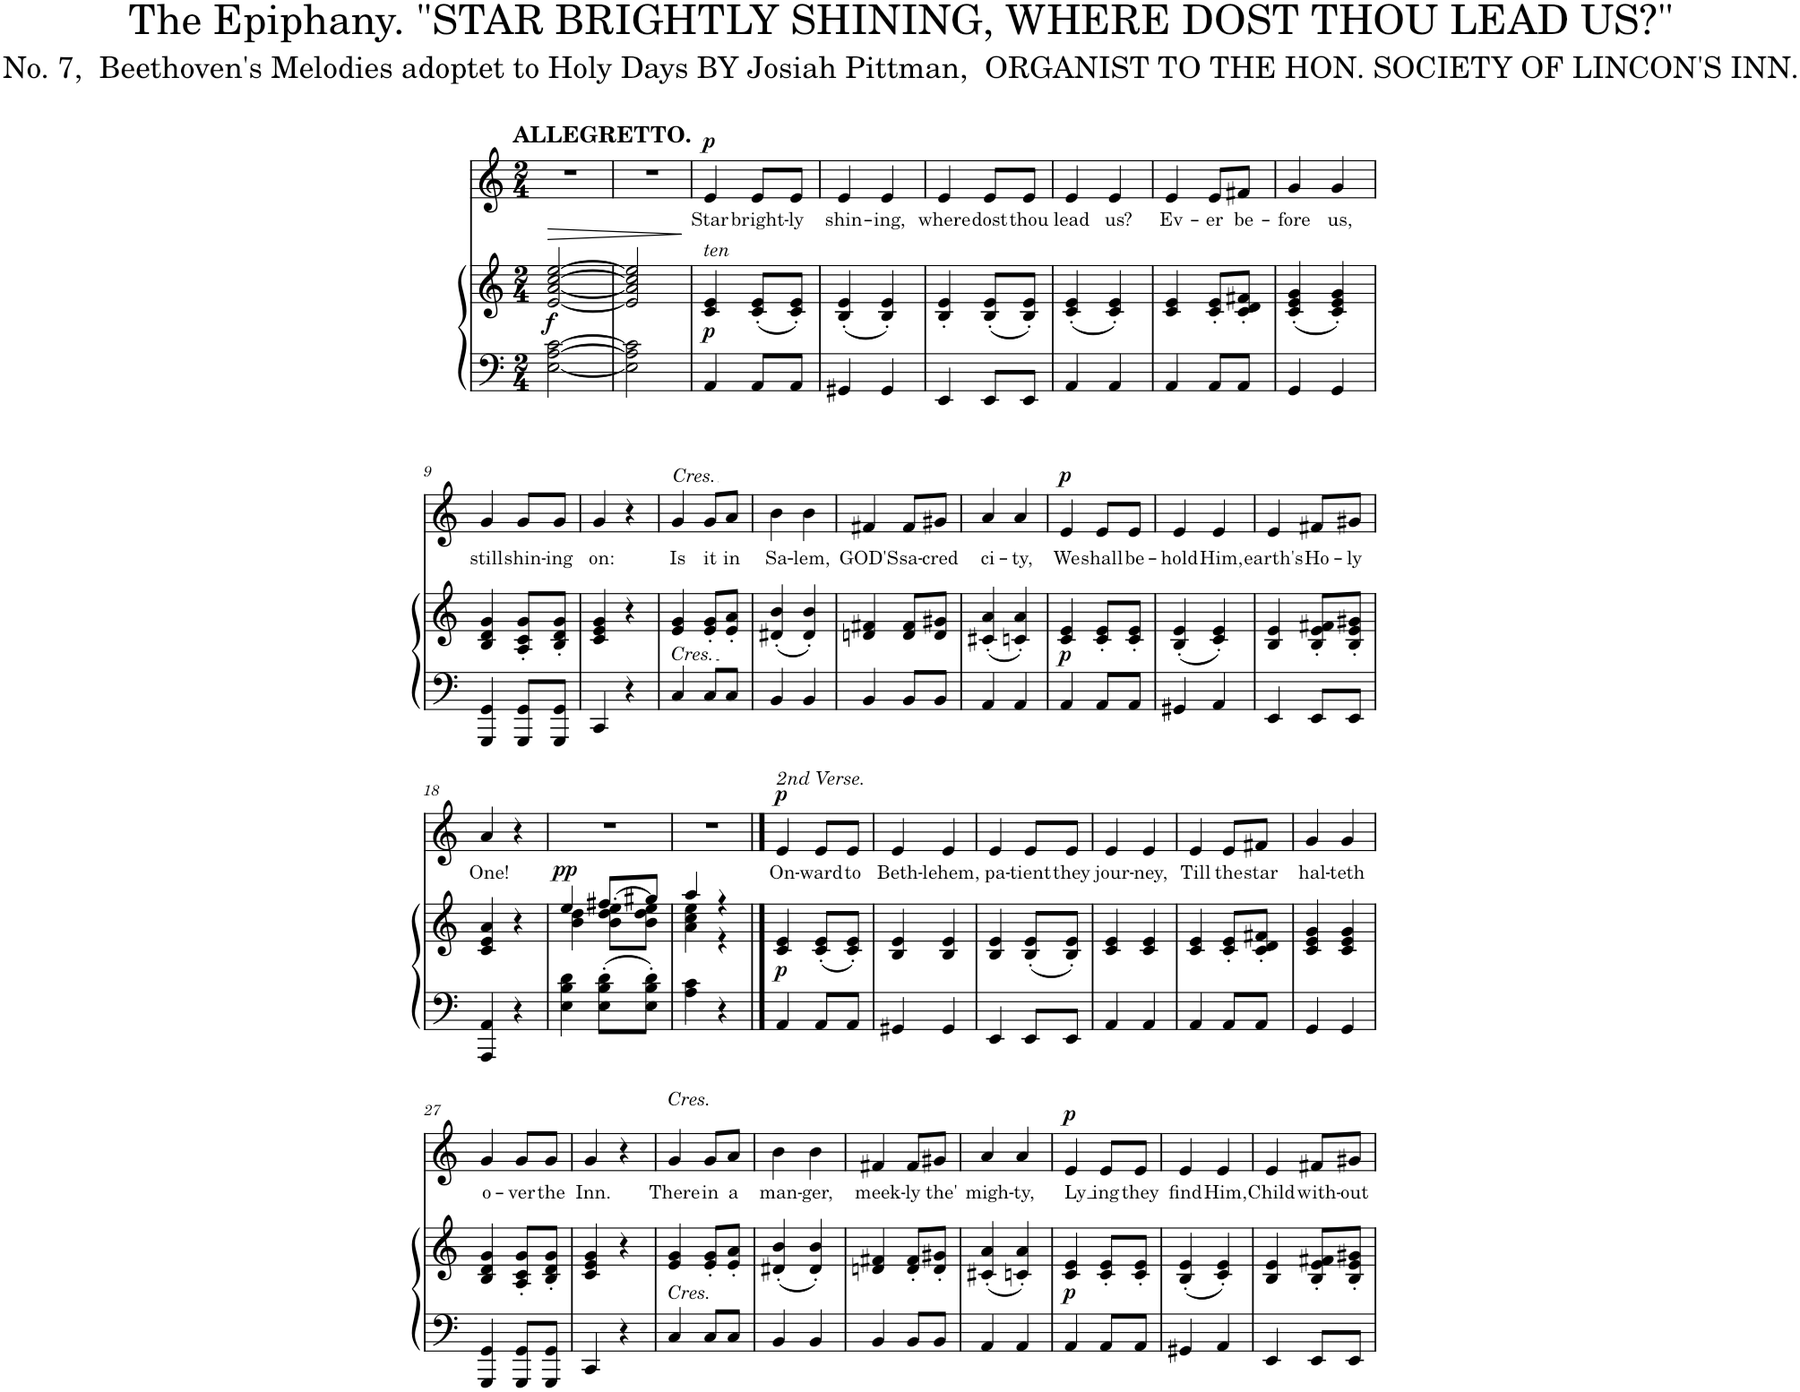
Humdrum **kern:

**kern	**kern	**dynam	**kern	**text	**dynam
*part2	*part2	*part2	*part1	*part1	*part1
*staff3	*staff2	*staff2/3	*staff1	*staff1	*staff1
*I"Piano	*	*	*I"Voice	*	*
*I'Pno	*	*	*	*	*
*clefF4	*clefG2	*	*clefG2	*	*
*k[]	*k[]	*	*k[]	*	*
*M2/4	*M2/4	*	*M2/4	*	*
=1	=1	=1	=1	=1	=1
!	!	!	!LO:TX:a:B:t=ALLEGRETTO.	!	!
!	!	!LO:HP:b	!	!	!
!	!	!LO:DY:n=1:b	!	!	!
[2E\ [2A\ [2c\	[2e/ [2a/ [2cc/ [2ee/	> f	2r	.	.
=2	=2	=2	=2	=2	=2
2E\] 2A\] 2c\]	2e/] 2a/] 2cc/] 2ee/]	.	2r	.	.
.	.	]	.	.	.
=3	=3	=3	=3	=3	=3
!	!LO:TX:a:i:t=ten	!	!	!	!
!	!	!LO:DY:b	!	!LO:LY:b	!LO:DY:a
4AA/	4c/ 4e/	p	4e/	Star	p
!	!	!	!	!LO:LY:b	!
8AA/L	(8c/' 8e/'L	.	8e/L	bright-	.
!	!	!	!	!LO:LY:b	!
8AA/J	8c/' 8e/'J)	.	8e/J	-ly	.
=4	=4	=4	=4	=4	=4
!	!	!	!	!LO:LY:b	!
4GG#X/	(4B/' 4e/'	.	4e/	shin-	.
!	!	!	!	!LO:LY:b	!
4GG#/	4B/' 4e/')	.	4e/	-ing,	.
=5	=5	=5	=5	=5	=5
!	!	!	!	!LO:LY:b	!
4EE/	4B/' 4e/'	.	4e/	where	.
!	!	!	!	!LO:LY:b	!
8EE/L	(8B/' 8e/'L	.	8e/L	dost	.
!	!	!	!	!LO:LY:b	!
8EE/J	8B/' 8e/'J)	.	8e/J	thou	.
=6	=6	=6	=6	=6	=6
!	!	!	!	!LO:LY:b	!
4AA/	(4c/' 4e/'	.	4e/	lead	.
!	!	!	!	!LO:LY:b	!
4AA/	4c/' 4e/')	.	4e/	us?	.
=7	=7	=7	=7	=7	=7
!	!	!	!	!LO:LY:b	!
4AA/	4c/ 4e/	.	4e/	Ev-	.
!	!	!	!	!LO:LY:b	!
8AA/L	8c/' 8e/'L	.	8e/L	-er	.
!	!	!	!	!LO:LY:b	!
8AA/J	8c/' 8d/' 8f#X/'J	.	8f#X/J	be-	.
=8	=8	=8	=8	=8	=8
!	!	!	!	!LO:LY:b	!
4GG/	(4c/' 4e/' 4g/'	.	4g/	-fore	.
!	!	!	!	!LO:LY:b	!
4GG/	4c/' 4e/' 4g/')	.	4g/	us,	.
!!LO:LB:g=z
=9	=9	=9	=9	=9	=9
!	!	!	!	!LO:LY:b	!
4GGG/ 4GG/	4B/ 4d/ 4g/	.	4g/	still	.
!	!	!	!	!LO:LY:b	!
8GGG/ 8GG/L	8A/' 8c/' 8g/'L	.	8g/L	shin-	.
!	!	!	!	!LO:LY:b	!
8GGG/ 8GG/J	8B/' 8d/' 8g/'J	.	8g/J	-ing	.
=10	=10	=10	=10	=10	=10
!	!	!	!	!LO:LY:b	!
4CC/	4c/ 4e/ 4g/	.	4g/	on:	.
4r	4r	.	4r	.	.
=11	=11	=11	=11	=11	=11
!	!	!	!LO:TX:a:i:t=Cres.	!	!
!	!LO:TX:b:i:t=Cres.	!	!	!	!
!	!	!	!	!LO:LY:b	!
4C/	4e/ 4g/	.	4g/	Is	.
!	!	!	!	!LO:LY:b	!
8C/L	8e/' 8g/'L	.	8g/L	it	.
!	!	!	!	!LO:LY:b	!
8C/J	8e/' 8a/'J	.	8a/J	in	.
=12	=12	=12	=12	=12	=12
!	!	!	!	!LO:LY:b	!
4BB/	(4d#X/' 4b/'	.	4b\	Sa-	.
!	!	!	!	!LO:LY:b	!
4BB/	4d#/' 4b/')	.	4b\	-lem,	.
=13	=13	=13	=13	=13	=13
!	!	!	!	!LO:LY:b	!
4BB/	4dn/ 4f#X/	.	4f#X/	GOD'S	.
!	!	!	!	!LO:LY:b	!
8BB/L	8d/ 8f#/L	.	8f#/L	sa-	.
!	!	!	!	!LO:LY:b	!
8BB/J	8d/ 8g#X/J	.	8g#X/J	-cred	.
=14	=14	=14	=14	=14	=14
!	!	!	!	!LO:LY:b	!
4AA/	(4c#X/' 4a/'	.	4a/	ci-	.
!	!	!	!	!LO:LY:b	!
4AA/	4cn/' 4a/')	.	4a/	-ty,	.
=15	=15	=15	=15	=15	=15
!	!	!LO:DY:b	!	!LO:LY:b	!LO:DY:a
4AA/	4c/ 4e/	p	4e/	We	p
!	!	!	!	!LO:LY:b	!
8AA/L	8c/' 8e/'L	.	8e/L	shall	.
!	!	!	!	!LO:LY:b	!
8AA/J	8c/' 8e/'J	.	8e/J	be-	.
=16	=16	=16	=16	=16	=16
!	!	!	!	!LO:LY:b	!
4GG#X/	(4B/' 4e/'	.	4e/	-hold	.
!	!	!	!	!LO:LY:b	!
4AA/	4c/' 4e/')	.	4e/	Him,	.
=17	=17	=17	=17	=17	=17
!	!	!	!	!LO:LY:b	!
4EE/	4B/ 4e/	.	4e/	earth's	.
!	!	!	!	!LO:LY:b	!
8EE/L	8B/' 8e/' 8f#X/'L	.	8f#X/L	Ho-	.
!	!	!	!	!LO:LY:b	!
8EE/J	8B/' 8e/' 8g#X/'J	.	8g#X/J	-ly	.
!!LO:LB:g=z
=18	=18	=18	=18	=18	=18
!	!	!	!	!LO:LY:b	!
4AAA/ 4AA/	4c/ 4e/ 4a/	.	4a/	One!	.
4r	4r	.	4r	.	.
=19	=19	=19	=19	=19	=19
*	*^	*	*	*	*
!	!	!	!LO:DY:a	!	!	!
4E\ 4B\ 4d\	4b\ 4dd\	4ee/	pp	2r	.	.
8E\' 8B\' 8d\'L	(>8b\'> 8dd\'> 8ee\'>L	8ff#X/L	.	.	.	.
8E\' 8B\' 8d\'J	8b\'> 8dd\'> 8ee\'>J)	8gg#X/J	.	.	.	.
=20	=20	=20	=20	=20	=20	=20
4A\ 4c\	4a\ 4cc\ 4ee\	4aa/	.	2r	.	.
4r	4r	4r	.	.	.	.
==21	==21	==21	==21	==21	==21	==21
!	!	!	!	!LO:TX:a:i:t=2nd Verse.	!	!
!	!	!	!LO:DY:b	!	!LO:LY:b	!LO:DY:a
*	*v	*v	*	*	*	*
4AA/	4c/ 4e/	p	4e/	On-	p
!	!	!	!	!LO:LY:b	!
8AA/L	(8c/' 8e/'L	.	8e/L	-ward	.
!	!	!	!	!LO:LY:b	!
8AA/J	8c/' 8e/'J)	.	8e/J	to	.
=22	=22	=22	=22	=22	=22
!	!	!	!	!LO:LY:b	!
4GG#X/	4B/ 4e/	.	4e/	Beth-	.
!	!	!	!	!LO:LY:b	!
4GG#/	4B/ 4e/	.	4e/	-lehem,	.
=23	=23	=23	=23	=23	=23
!	!	!	!	!LO:LY:b	!
4EE/	4B/ 4e/	.	4e/	pa-	.
!	!	!	!	!LO:LY:b	!
8EE/L	(8B/' 8e/'L	.	8e/L	-tient	.
!	!	!	!	!LO:LY:b	!
8EE/J	8B/' 8e/'J)	.	8e/J	they	.
=24	=24	=24	=24	=24	=24
!	!	!	!	!LO:LY:b	!
4AA/	4c/ 4e/	.	4e/	jour-	.
!	!	!	!	!LO:LY:b	!
4AA/	4c/ 4e/	.	4e/	-ney,	.
=25	=25	=25	=25	=25	=25
!	!	!	!	!LO:LY:b	!
4AA/	4c/ 4e/	.	4e/	Till	.
!	!	!	!	!LO:LY:b	!
8AA/L	8c/' 8e/'L	.	8e/L	the	.
!	!	!	!	!LO:LY:b	!
8AA/J	8c/' 8d/' 8f#X/'J	.	8f#X/J	star	.
=26	=26	=26	=26	=26	=26
!	!	!	!	!LO:LY:b	!
4GG/	4c/ 4e/ 4g/	.	4g/	hal-	.
!	!	!	!	!LO:LY:b	!
4GG/	4c/ 4e/ 4g/	.	4g/	-teth	.
!!LO:LB:g=z
=27	=27	=27	=27	=27	=27
!	!	!	!	!LO:LY:b	!
4GGG/ 4GG/	4B/ 4d/ 4g/	.	4g/	o-	.
!	!	!	!	!LO:LY:b	!
8GGG/ 8GG/L	8A/' 8c/' 8g/'L	.	8g/L	-ver	.
!	!	!	!	!LO:LY:b	!
8GGG/ 8GG/J	8B/' 8d/' 8g/'J	.	8g/J	the	.
=28	=28	=28	=28	=28	=28
!	!	!	!	!LO:LY:b	!
4CC/	4c/ 4e/ 4g/	.	4g/	Inn.	.
4r	4r	.	4r	.	.
=29	=29	=29	=29	=29	=29
!	!	!	!LO:TX:a:i:t=Cres.	!	!
!	!LO:TX:b:i:t=Cres.	!	!	!	!
!	!	!	!	!LO:LY:b	!
4C/	4e/ 4g/	.	4g/	There	.
!	!	!	!	!LO:LY:b	!
8C/L	8e/' 8g/'L	.	8g/L	in	.
!	!	!	!	!LO:LY:b	!
8C/J	8e/' 8a/'J	.	8a/J	a	.
=30	=30	=30	=30	=30	=30
!	!	!	!	!LO:LY:b	!
4BB/	(4d#X/' 4b/'	.	4b\	man-	.
!	!	!	!	!LO:LY:b	!
4BB/	4d#/' 4b/')	.	4b\	-ger,	.
=31	=31	=31	=31	=31	=31
!	!	!	!	!LO:LY:b	!
4BB/	4dn/ 4f#X/	.	4f#X/	meek-	.
!	!	!	!	!LO:LY:b	!
8BB/L	8d/' 8f#/'L	.	8f#/L	-ly	.
!	!	!	!	!LO:LY:b	!
8BB/J	8d/' 8g#X/'J	.	8g#X/J	the'	.
=32	=32	=32	=32	=32	=32
!	!	!	!	!LO:LY:b	!
4AA/	(4c#X/' 4a/'	.	4a/	migh-	.
!	!	!	!	!LO:LY:b	!
4AA/	4cn/' 4a/')	.	4a/	-ty,	.
=33	=33	=33	=33	=33	=33
!	!	!LO:DY:b	!	!LO:LY:b	!LO:DY:a
4AA/	4c/ 4e/	p	4e/	Ly	p
!	!	!	!	!LO:LY:b	!
8AA/L	8c/' 8e/'L	.	8e/L	ing	.
!	!	!	!	!LO:LY:b	!
8AA/J	8c/' 8e/'J	.	8e/J	they	.
=34	=34	=34	=34	=34	=34
!	!	!	!	!LO:LY:b	!
4GG#X/	(4B/' 4e/'	.	4e/	find	.
!	!	!	!	!LO:LY:b	!
4AA/	4c/' 4e/')	.	4e/	Him,	.
=35	=35	=35	=35	=35	=35
!	!	!	!	!LO:LY:b	!
4EE/	4B/ 4e/	.	4e/	Child	.
!	!	!	!	!LO:LY:b	!
8EE/L	8B/' 8e/' 8f#X/'L	.	8f#X/L	with-	.
!	!	!	!	!LO:LY:b	!
8EE/J	8B/' 8e/' 8g#X/'J	.	8g#X/J	-out	.
=	=	=	=	=	=
*-	*-	*-	*-	*-	*-
